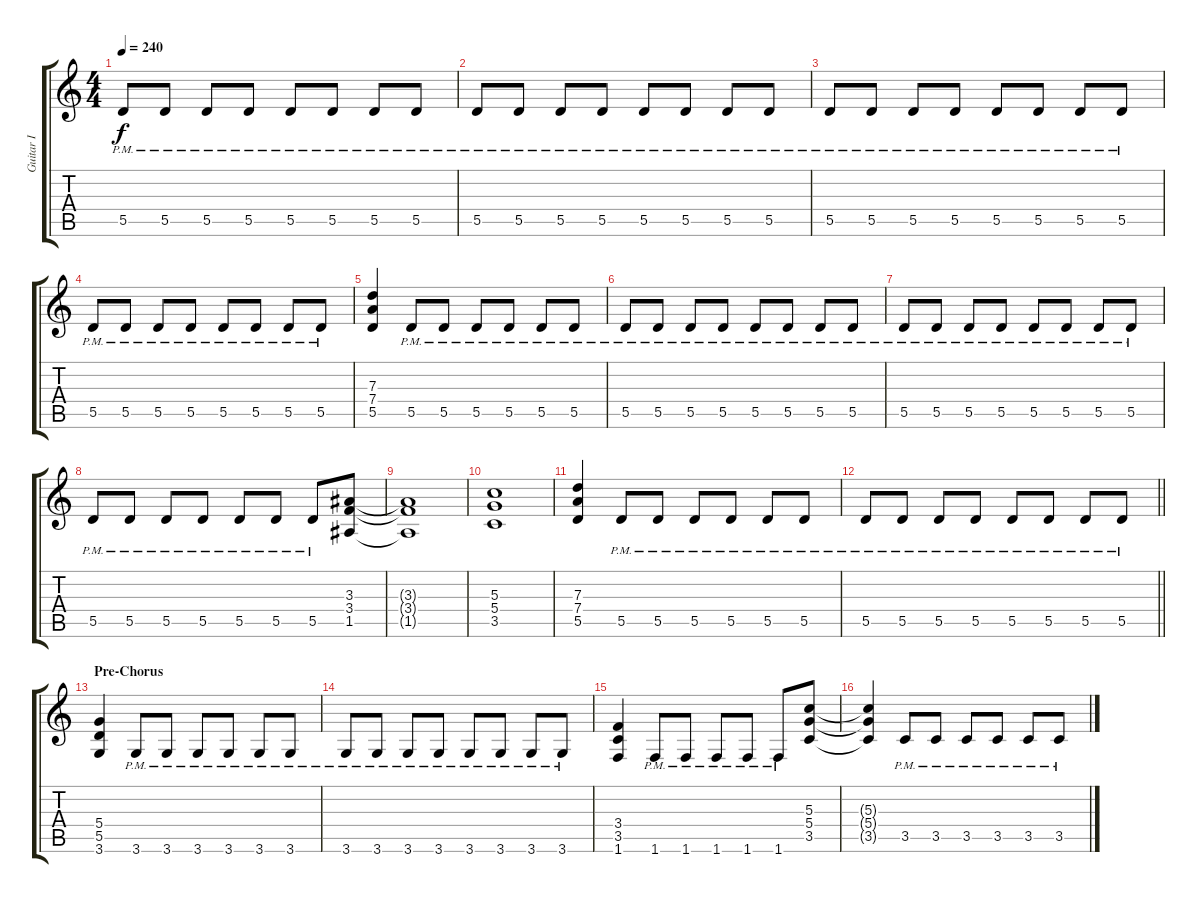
\track ("Guitar I" "Guitar I") {instrument overdrivenguitar}
\staff {score tabs}
\tuning (E4 B3 G3 D3 A2 E2) {hide}
\ts (4 4)
\tempo 240
\clef g2
\ks c
5.5{pm}.8{dy f} 5.5{pm}.8 5.5{pm}.8 5.5{pm}.8 5.5{pm}.8 5.5{pm}.8 5.5{pm}.8 5.5{pm}.8 |
5.5{pm}.8 5.5{pm}.8 5.5{pm}.8 5.5{pm}.8 5.5{pm}.8 5.5{pm}.8 5.5{pm}.8 5.5{pm}.8 |
5.5{pm}.8 5.5{pm}.8 5.5{pm}.8 5.5{pm}.8 5.5{pm}.8 5.5{pm}.8 5.5{pm}.8 5.5{pm}.8 |
5.5{pm}.8 5.5{pm}.8 5.5{pm}.8 5.5{pm}.8 5.5{pm}.8 5.5{pm}.8 5.5{pm}.8 5.5{pm}.8 |
(7.3 7.4 5.5).4 5.5{pm}.8 5.5{pm}.8 5.5{pm}.8 5.5{pm}.8 5.5{pm}.8 5.5{pm}.8 |
5.5{pm}.8 5.5{pm}.8 5.5{pm}.8 5.5{pm}.8 5.5{pm}.8 5.5{pm}.8 5.5{pm}.8 5.5{pm}.8 |
5.5{pm}.8 5.5{pm}.8 5.5{pm}.8 5.5{pm}.8 5.5{pm}.8 5.5{pm}.8 5.5{pm}.8 5.5{pm}.8 |
5.5{pm}.8 5.5{pm}.8 5.5{pm}.8 5.5{pm}.8 5.5{pm}.8 5.5{pm}.8 5.5{pm}.8 (3.3 3.4 1.5).8 |
(3.3{t} 3.4{t} 1.5{t}).1 |
(5.3 5.4 3.5).1 |
(7.3 7.4 5.5).4 5.5{pm}.8 5.5{pm}.8 5.5{pm}.8 5.5{pm}.8 5.5{pm}.8 5.5{pm}.8 |
\barLineRight lightlight
5.5{pm}.8 5.5{pm}.8 5.5{pm}.8 5.5{pm}.8 5.5{pm}.8 5.5{pm}.8 5.5{pm}.8 5.5{pm}.8 |
\section ("" "Pre-Chorus")
(5.4 5.5 3.6).4 3.6{pm}.8 3.6{pm}.8 3.6{pm}.8 3.6{pm}.8 3.6{pm}.8 3.6{pm}.8 |
3.6{pm}.8 3.6{pm}.8 3.6{pm}.8 3.6{pm}.8 3.6{pm}.8 3.6{pm}.8 3.6{pm}.8 3.6{pm}.8 |
(3.4 3.5 1.6).4 1.6{pm}.8 1.6{pm}.8 1.6{pm}.8 1.6{pm}.8 1.6{pm}.8 (5.3 5.4 3.5).8 |
(5.3{t} 5.4{t} 3.5{t}).4 3.5{pm}.8 3.5{pm}.8 3.5{pm}.8 3.5{pm}.8 3.5{pm}.8 3.5{pm}.8
